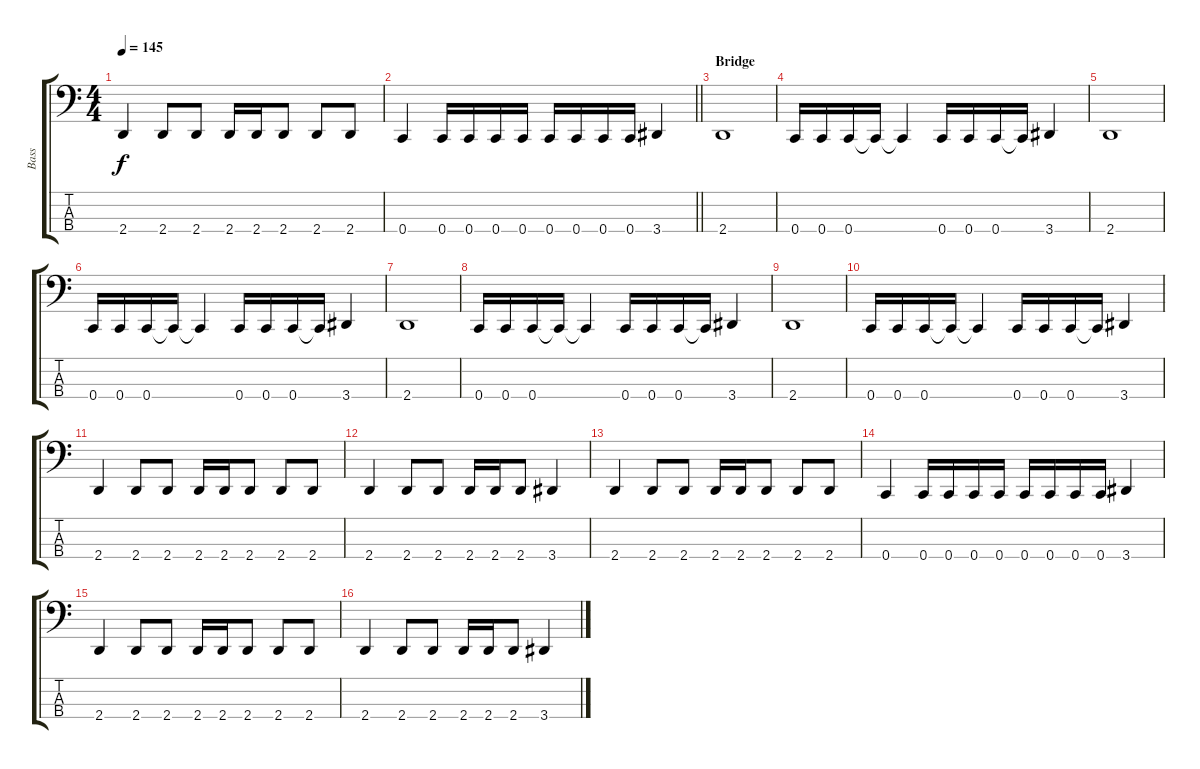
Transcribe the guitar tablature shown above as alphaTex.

\track ("Bass" "Bass") {instrument electricbassfinger}
\staff {score tabs}
\tuning (F2 C2 G1 C1) {hide}
\ts (4 4)
\tempo 145
\clef f4
\ks c
2.4.4{dy f} 2.4.8 2.4.8 2.4.16 2.4.16 2.4.8 2.4.8 2.4.8 |
\barLineRight lightlight
0.4.4 0.4.16 0.4.16 0.4.16 0.4.16 0.4.16 0.4.16 0.4.16 0.4.16 3.4.4 |
\section ("" "Bridge")
2.4.1 |
0.4.16 0.4.16 0.4.16 0.4{t}.16 0.4{t}.4 0.4.16 0.4.16 0.4.16 0.4{t}.16 3.4.4 |
2.4.1 |
0.4.16 0.4.16 0.4.16 0.4{t}.16 0.4{t}.4 0.4.16 0.4.16 0.4.16 0.4{t}.16 3.4.4 |
2.4.1 |
0.4.16 0.4.16 0.4.16 0.4{t}.16 0.4{t}.4 0.4.16 0.4.16 0.4.16 0.4{t}.16 3.4.4 |
2.4.1 |
0.4.16 0.4.16 0.4.16 0.4{t}.16 0.4{t}.4 0.4.16 0.4.16 0.4.16 0.4{t}.16 3.4.4 |
2.4.4 2.4.8 2.4.8 2.4.16 2.4.16 2.4.8 2.4.8 2.4.8 |
2.4.4 2.4.8 2.4.8 2.4.16 2.4.16 2.4.8 3.4.4 |
2.4.4 2.4.8 2.4.8 2.4.16 2.4.16 2.4.8 2.4.8 2.4.8 |
0.4.4 0.4.16 0.4.16 0.4.16 0.4.16 0.4.16 0.4.16 0.4.16 0.4.16 3.4.4 |
2.4.4 2.4.8 2.4.8 2.4.16 2.4.16 2.4.8 2.4.8 2.4.8 |
2.4.4 2.4.8 2.4.8 2.4.16 2.4.16 2.4.8 3.4.4
